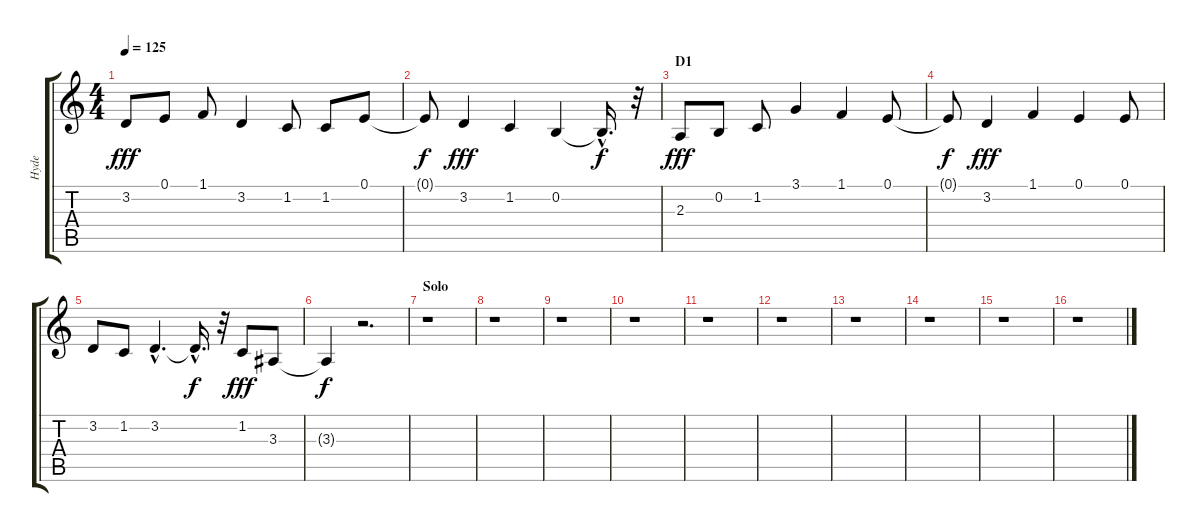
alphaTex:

\track ("Hyde" "Hyde") {instrument tenorsax}
\staff {score tabs}
\tuning (E4 B3 G3 D3 A2 E2) {hide}
\ts (4 4)
\tempo 125
\clef g2
\ks c
3.2.8{dy fff} 0.1.8 1.1.8 3.2.4 1.2.8 1.2.8 0.1.8 |
0.1{t}.8{dy f} 3.2.4{dy fff} 1.2.4 0.2.4 0.2{hac t}.16{d dy f} r.32 |
\section ("" "D1")
2.3.8{dy fff} 0.2.8 1.2.8 3.1.4 1.1.4 0.1.8 |
0.1{t}.8{dy f} 3.2.4{dy fff} 1.1.4 0.1.4 0.1.8 |
3.2.8 1.2.8 3.2{hac}.4{d} 3.2{hac t}.16{d dy f} r.32 1.2.8{dy fff} 3.3.8 |
3.3{t}.4{dy f} r.2{d} |
\section ("" "Solo")
r.1 |
r.1 |
r.1 |
r.1 |
r.1 |
r.1 |
r.1 |
r.1 |
r.1 |
r.1
